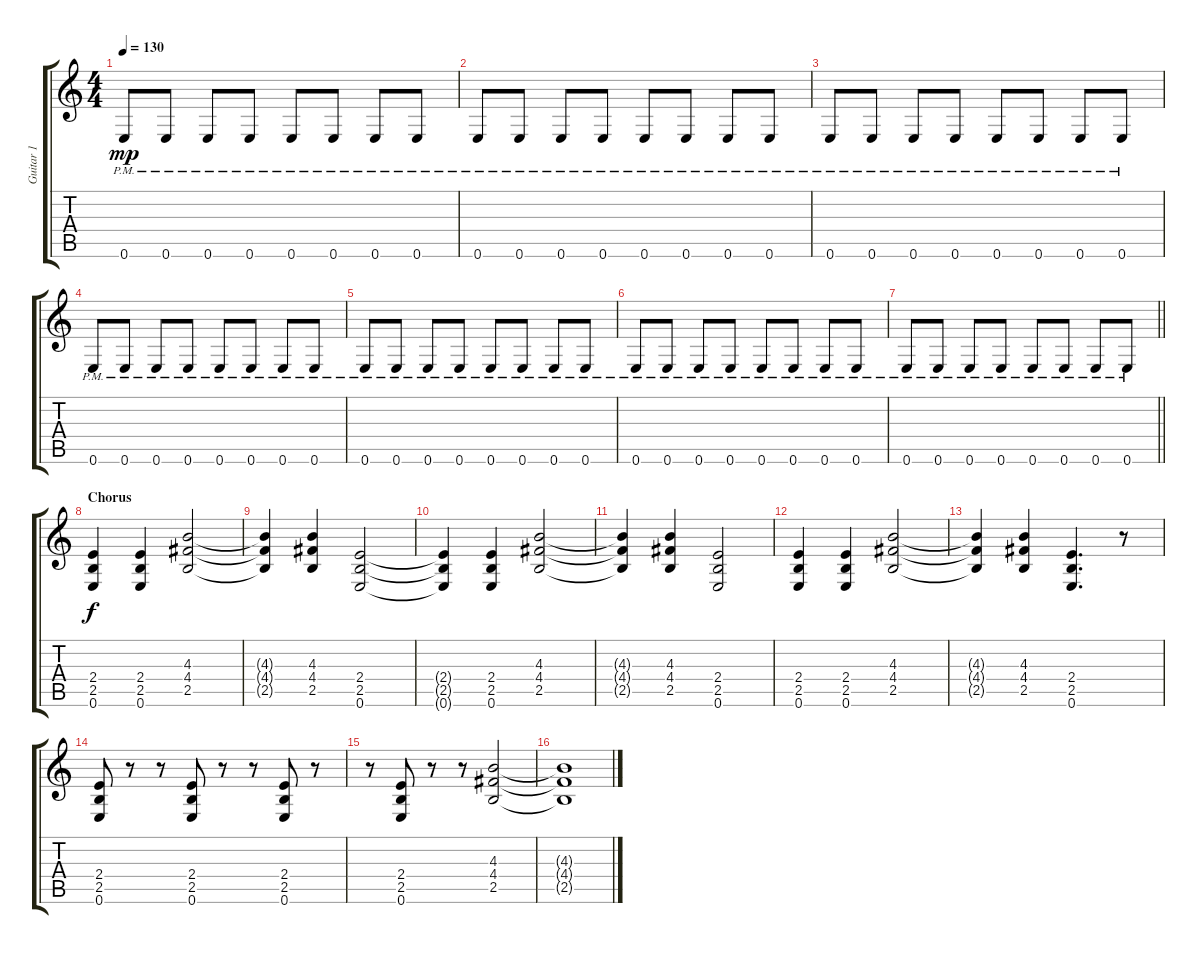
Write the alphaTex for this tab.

\track ("Guitar 1" "Guitar 1") {instrument overdrivenguitar}
\staff {score tabs}
\tuning (E4 B3 G3 D3 A2 E2) {hide}
\ts (4 4)
\tempo 130
\clef g2
\ks c
0.6{pm}.8{dy mp} 0.6{pm}.8 0.6{pm}.8 0.6{pm}.8 0.6{pm}.8 0.6{pm}.8 0.6{pm}.8 0.6{pm}.8 |
0.6{pm}.8 0.6{pm}.8 0.6{pm}.8 0.6{pm}.8 0.6{pm}.8 0.6{pm}.8 0.6{pm}.8 0.6{pm}.8 |
0.6{pm}.8 0.6{pm}.8 0.6{pm}.8 0.6{pm}.8 0.6{pm}.8 0.6{pm}.8 0.6{pm}.8 0.6{pm}.8 |
0.6{pm}.8 0.6{pm}.8 0.6{pm}.8 0.6{pm}.8 0.6{pm}.8 0.6{pm}.8 0.6{pm}.8 0.6{pm}.8 |
0.6{pm}.8 0.6{pm}.8 0.6{pm}.8 0.6{pm}.8 0.6{pm}.8 0.6{pm}.8 0.6{pm}.8 0.6{pm}.8 |
0.6{pm}.8 0.6{pm}.8 0.6{pm}.8 0.6{pm}.8 0.6{pm}.8 0.6{pm}.8 0.6{pm}.8 0.6{pm}.8 |
\barLineRight lightlight
0.6{pm}.8 0.6{pm}.8 0.6{pm}.8 0.6{pm}.8 0.6{pm}.8 0.6{pm}.8 0.6{pm}.8 0.6{pm}.8 |
\section ("" "Chorus")
(2.4 2.5 0.6).4{dy f} (2.4 2.5 0.6).4 (4.3 4.4 2.5).2 |
(4.3{t} 4.4{t} 2.5{t}).4 (4.3 4.4 2.5).4 (2.4 2.5 0.6).2 |
(2.4{t} 2.5{t} 0.6{t}).4 (2.4 2.5 0.6).4 (4.3 4.4 2.5).2 |
(4.3{t} 4.4{t} 2.5{t}).4 (4.3 4.4 2.5).4 (2.4 2.5 0.6).2 |
(2.4 2.5 0.6).4 (2.4 2.5 0.6).4 (4.3 4.4 2.5).2 |
(4.3{t} 4.4{t} 2.5{t}).4 (4.3 4.4 2.5).4 (2.4 2.5 0.6).4{d} r.8 |
(2.4 2.5 0.6).8 r.8 r.8 (2.4 2.5 0.6).8 r.8 r.8 (2.4 2.5 0.6).8 r.8 |
r.8 (2.4 2.5 0.6).8 r.8 r.8 (4.3 4.4 2.5).2 |
(4.3{t} 4.4{t} 2.5{t}).1
